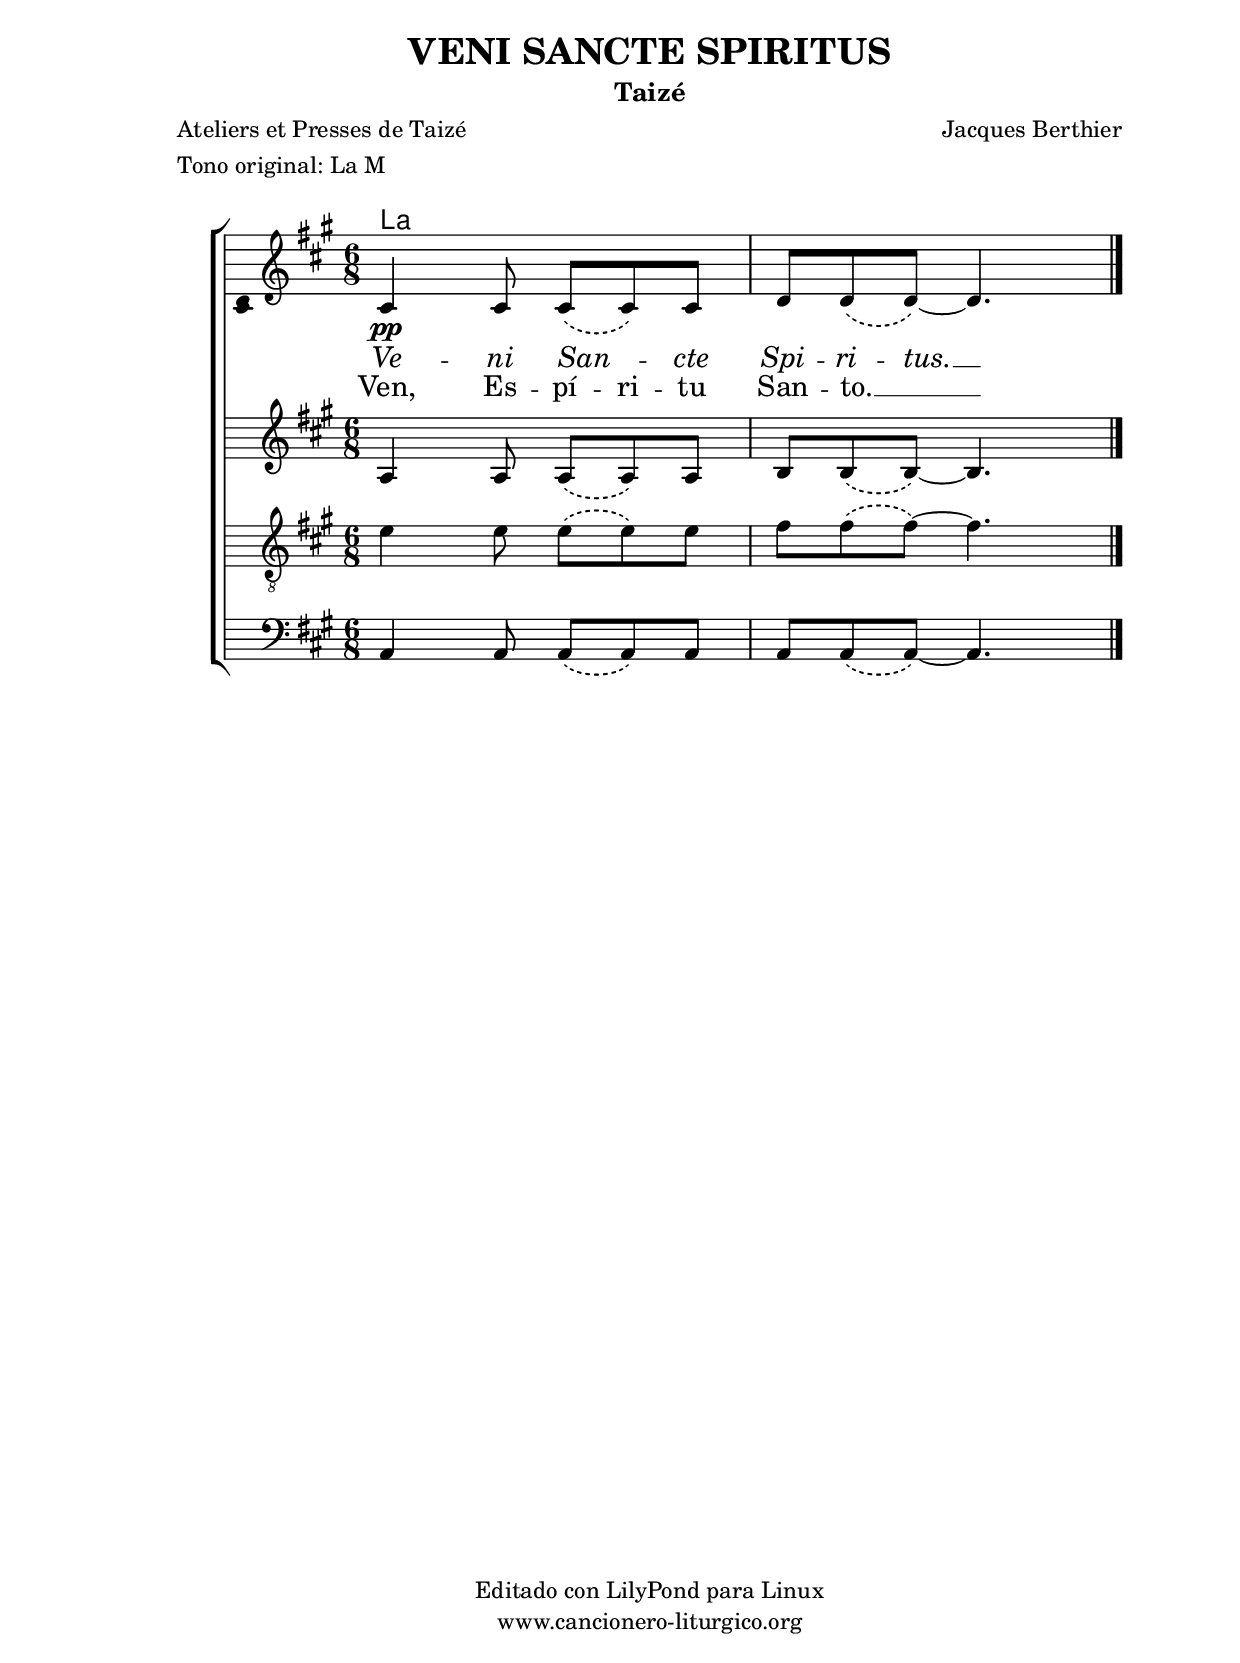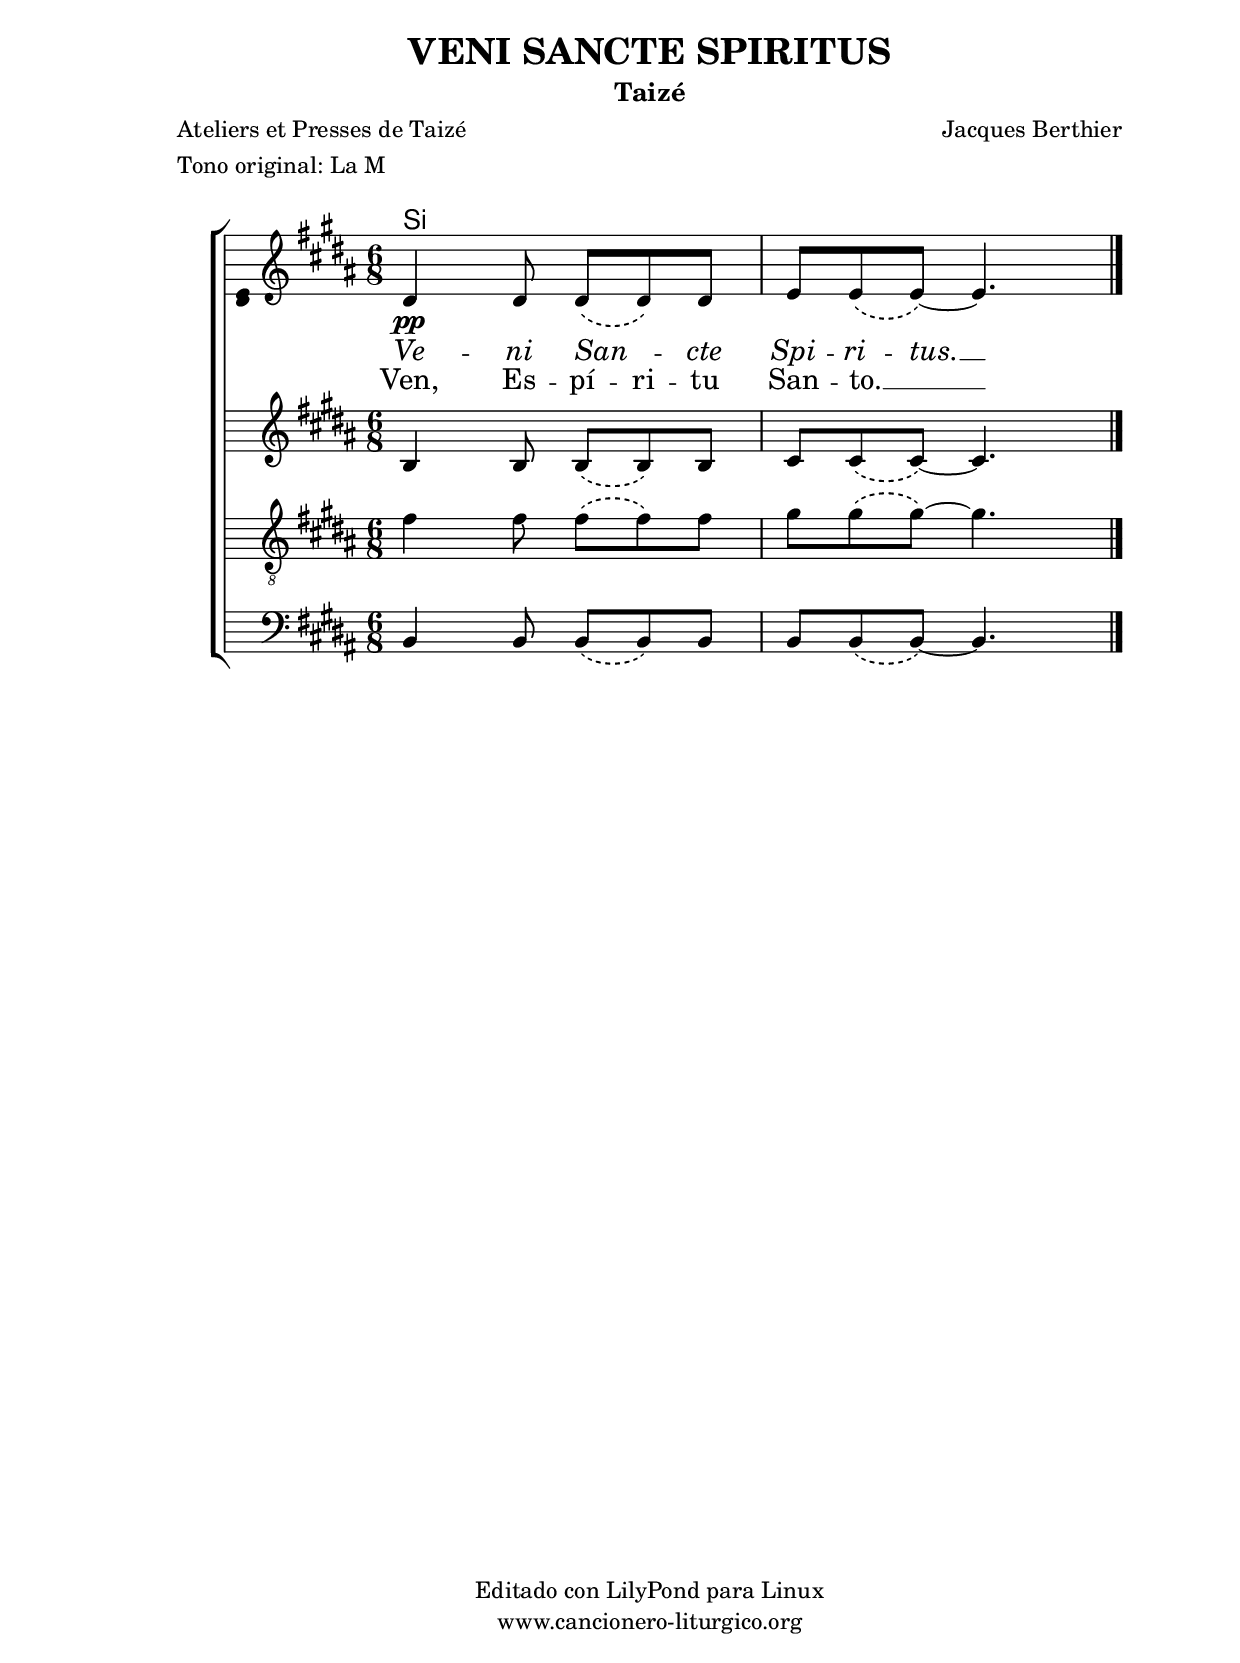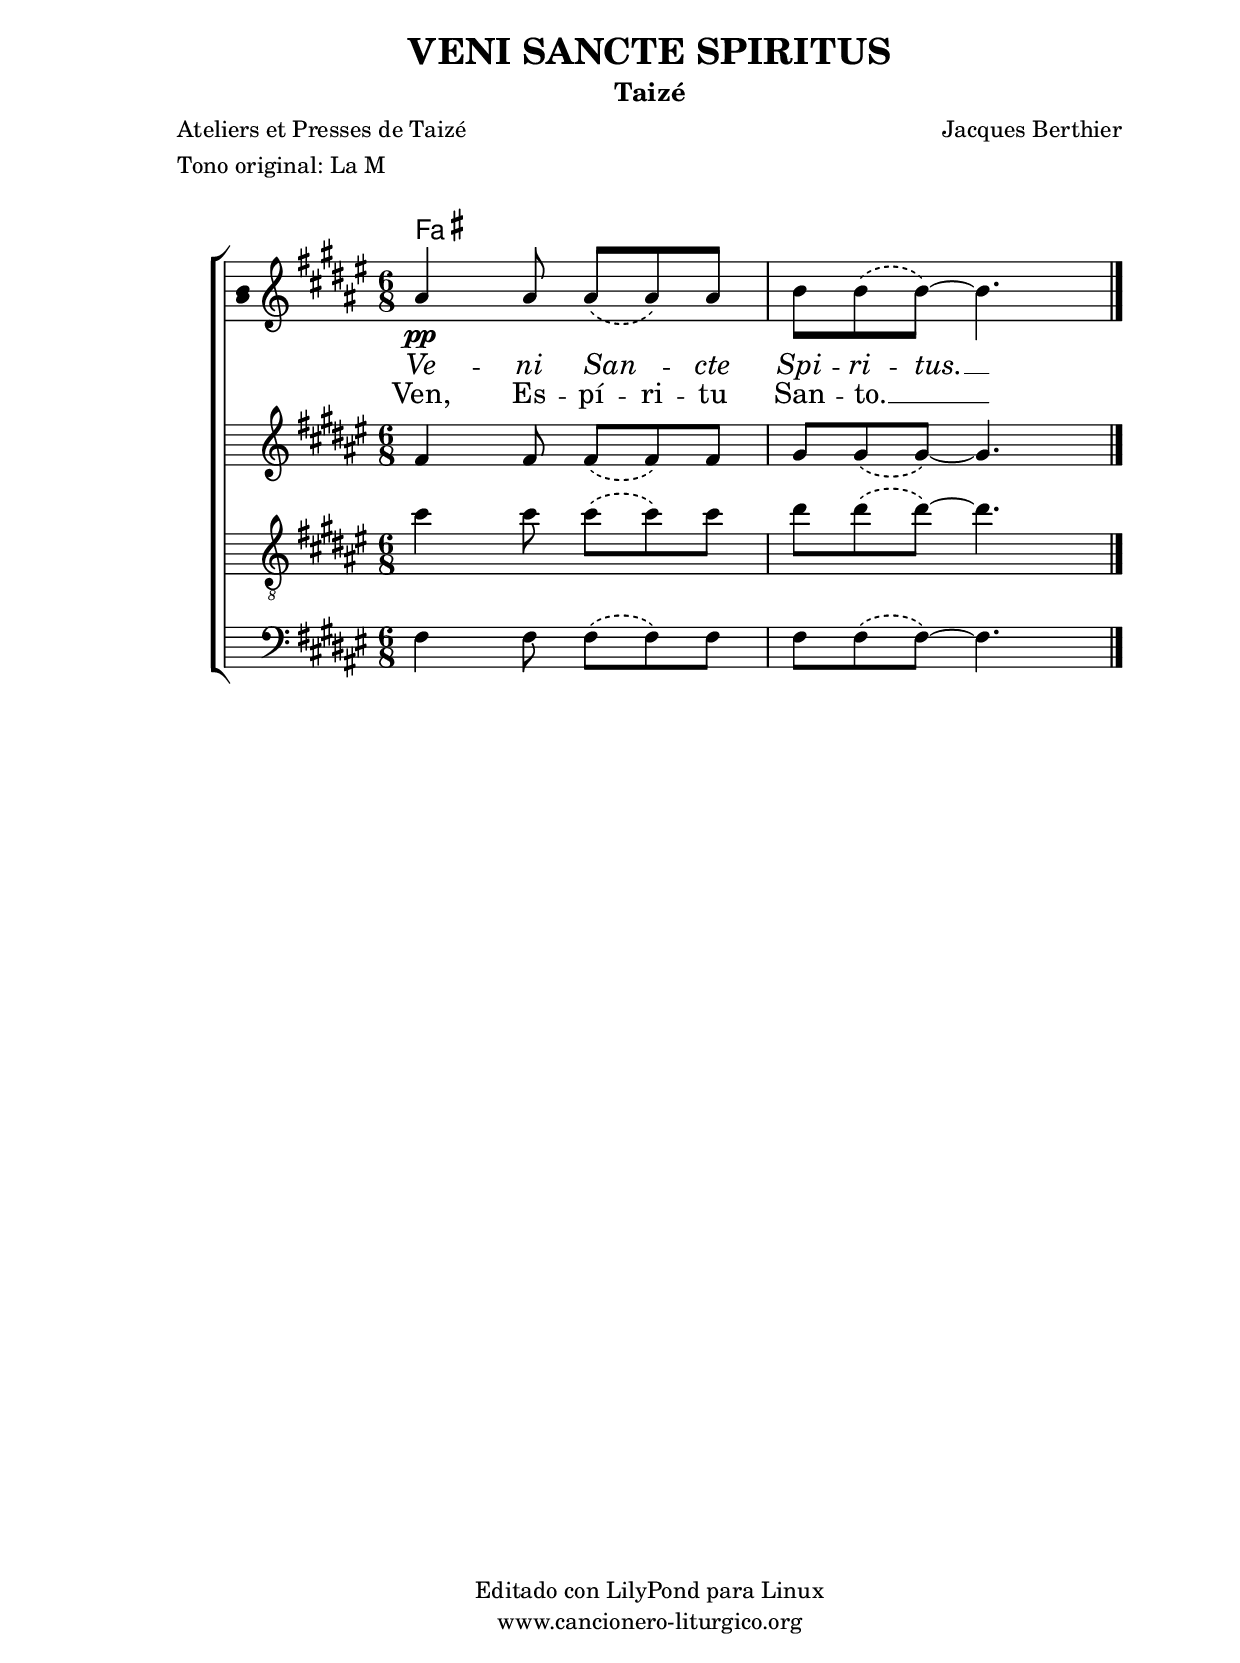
%
%para convertir .midi en .wav:
%timidity filename.midi -Ow -o finename.wav
%
%
%Para convertir de .wav a .mp3:
%lame -h -m j filename.wav
%
%
%para escuchar el midi:
%timidity nombrefichero.midi
%

italicas=\override LyricText #'font-shape = #'italic

%versión de lilypond para la que se ha escrito esta partitura:
\version "2.16.0"

	%Tamaño papel
	#(set-default-paper-size "a4")
	%Tamaño partitura
	#(set-global-staff-size 20)
	%No responde al pulsar sobre una nota
	#(ly:set-option 'point-and-click #f)

%parámetros del encabezamiento:
\header {
	title = "VENI SANCTE SPIRITUS"
	subtitle = "Taizé"
	composer = "Jacques Berthier"
	poet = "Ateliers et Presses de Taizé"
	meter = "Tono original: La M"
	arranger = ""
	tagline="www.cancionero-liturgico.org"
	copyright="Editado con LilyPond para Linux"
	}

%parámetros asociados al papel:
\paper  {
	oddHeaderMarkup = \markup {\fill-line { \on-the-fly #not-first-page \fromproperty #'header:title \on-the-fly #not-first-page \fromproperty #'header:composer }}
	evenHeaderMarkup = \markup {\fill-line { \fromproperty #'header:composer \fromproperty #'header:title }}
	#(set-paper-size "a4")
	print-page-number = ##f
	first-page-number = 1
	print-first-page-number = ##f
%	head-separation = 3.0 \cm
	top-margin = 2.0 \cm
	bottom-margin = 0.5\cm
%%%	bottom-margin = -2.0\cm
	left-margin = 3.0 \cm
	line-width = 16.0 \cm 
	indent = 8\mm
	interscoreline = 2.\mm
	between-system-space = 15\mm
%	para que las partituras no llenen la hoja:
	ragged-bottom = ##t
%	idem para la última hoja:
	ragged-last-bottom = ##f
%	para que las partituras llenen el ancho del papel:
	ragged-last = ##f
	after-title-space = 2.5 \cm
%page-count=1
%system-count=1

	%Flexible Vertical Spacing
%	markup-markup-spacing =
%	#'((basic-distance . 15) (minimum-distance . 15) (padding . 3))
	markup-system-spacing =
	#'((basic-distance . 15) (minimum-distance . 15) (padding . 3))
	system-system-spacing =
	#'((basic-distance . 15) (minimum-distance . 15) (padding . 3))
	score-system-spacing =
	#'((basic-distance . 15) (minimum-distance . 15) (padding . 5))
%	top-system-spacing = % header
%	#'((basic-distance . 8) (minimum-distance . 0) (padding . 0))
%	top-markup-spacing =
%	#'((basic-distance . 20) (minimum-distance . 20) (padding . 0))
	last-bottom-spacing = % footer
	#'((basic-distance . 5) (minimum-distance . 5) (padding . 0))
%	score-markup-spacing =
%	#'((basic-distance . 16) (minimum-distance . 13) (padding . 0))

	}


%parámetros que afectan a toda la partitura:
global =  {
	%clave de sol (G):
	\clef G
	%armadura:
	\key a \major
	\tempo 4.=56
	\set Score.tempoHideNote = ##t
	}


acordes = {
	\italianChords
	\chordmode {
%%%	\transpose c e
{

a2. a

	}
	}
}

melodia = 

%%%\transpose c e
{
	\relative c'{
	\time 6/8

\phrasingSlurDashed

cis4\pp cis8 cis \(cis\) cis8
d8 d \(d\)~d4.

\bar "|."
	}
	}

melodiados = 

%%%\transpose c e
{
	\relative c'{
	\time 6/8

\phrasingSlurDashed

a4 a8 a \(a\) a8
b8 b \(b\)~b4.

\bar "|."
	}
	}

melodiatres = 

%%%\transpose c e
{
	\relative c'{
	\time 6/8

\clef "G_8"

\phrasingSlurDashed

e4 e8 e \(e\) e8
fis8 fis \(fis\)~fis4.

\bar "|."
	}
	}

melodiacuatro = 

%%%\transpose c e
{
	\relative c{
	\time 6/8

\phrasingSlurDashed

a4 a8 a \(a\) a8
a8 a \(a\)~a4.

\bar "|."
	}
	}

texto = \lyricmode {
\italicas
Ve -- ni San -- _ cte Spi -- ri -- tus. __

	}

textodos = \lyricmode {
Ven, Es -- pí -- ri -- tu San -- to. __ _

	}


acordesStaff = \context ChordNames = acordesStaff <<
	\set chordChanges = ##t
	\acordes
	>>


vozStaff = \context Voice = vozStaff
\with {\consists "Ambitus_engraver"}
<<
%	\set Staff.instrumentName = ""
%	\set Staff.shortInstrumentName = ""
%	\set Staff.midiInstrument = #"clarinet"
%	\set Staff.midiInstrument = #"cello"
%	\set Staff.midiInstrument = #"flute"
	\set Staff.midiInstrument = #"electric guitar (jazz)"
%	\set Staff.midiInstrument = #"english horn"
%	\set Staff.midiInstrument = #"violin"
%	\set Staff.midiInstrument = #"glockenspiel"
	\set Staff.midiMinimumVolume = #0.7
	\set Staff.midiMaximumVolume = #0.9
	\global
	\melodia
	>>

vozdosStaff = \context Voice = vozdosStaff
<<
	\set Staff.instrumentName = ""
	\set Staff.shortInstrumentName = ""
	\override Staff.StaffSymbol #'staff-space = #(magstep -0.35)
	\set Staff.midiInstrument = #"flute"
	\set Staff.midiMinimumVolume = #0.7
	\set Staff.midiMaximumVolume = #0.9
	\global
	\melodiados
	>>

voztresStaff = \context Voice = voztresStaff
<<
	\set Staff.instrumentName = ""
	\set Staff.shortInstrumentName = ""
	\override Staff.StaffSymbol #'staff-space = #(magstep -0.35)
	\set Staff.midiInstrument = #"flute"
	\set Staff.midiMinimumVolume = #0.7
	\set Staff.midiMaximumVolume = #0.9
	\global
%%%	%Cambio a clave de fa (F):
%%%	\clef F
	\melodiatres
	>>

vozcuatroStaff = \context Voice = vozcuatroStaff
<<
	\set Staff.instrumentName = ""
	\set Staff.shortInstrumentName = ""
	\override Staff.StaffSymbol #'staff-space = #(magstep -0.35)
	\set Staff.midiInstrument = #"flute"
	\set Staff.midiMinimumVolume = #0.7
	\set Staff.midiMaximumVolume = #0.9
	\global
	%Cambio a clave de fa (F):
	\clef F
	\melodiacuatro
	>>

textoStaff = \context Lyrics = textoStaff <<
	\lyricsto vozStaff \texto
	>>

textodosStaff = \context Lyrics = textodosStaff <<
	\lyricsto vozStaff \textodos
	>>


\book {
	\score {
		\context ChoirStaff {
%			\override StaffGroup.SystemStartBracket #'collapse-height = #1
%			\override Score.SystemStartBar #'collapse-height = #1
			<<
			\acordesStaff
			\vozStaff
			\textoStaff
			\textodosStaff
			\vozdosStaff
			\voztresStaff
			\vozcuatroStaff
			>>
			}
		\layout {
	    		\context {
				\Lyrics
				\override LyricText #'font-size = #2
				}
	   		 \context {
				\Score
				\override StaffSymbol #'staff-space = #(magstep +3)
				}
			}
		}
	\score {
		\unfoldRepeats
		\context ChoirStaff {
			<<
			\acordesStaff
			\vozStaff
			\vozdosStaff
			\voztresStaff
			\vozcuatroStaff
			>>
			}
		\midi {
	  		\context {
	  			\Score
				tempoWholesPerMinute = #(ly:make-moment 70 4)
				}
			}
		}
	}



#(define output-suffix "C")
\book {
	\score {
		\context ChoirStaff {
%			\override StaffGroup.SystemStartBracket #'collapse-height = #1
%			\override Score.SystemStartBar #'collapse-height = #1
\transpose c d
			<<
			\acordesStaff
			\vozStaff
			\textoStaff
			\textodosStaff
			\vozdosStaff
			\voztresStaff
			\vozcuatroStaff
			>>
			}
		\layout {
	    		\context {
				\Lyrics
				\override LyricText #'font-size = #2
				}
	   		 \context {
				\Score
				\override StaffSymbol #'staff-space = #(magstep +3)
				}
			}
		}
	}

#(define output-suffix "S")
\book {
	\score {
		\context ChoirStaff {
%			\override StaffGroup.SystemStartBracket #'collapse-height = #1
%			\override Score.SystemStartBar #'collapse-height = #1
\transpose c a
			<<
			\acordesStaff
			\vozStaff
			\textoStaff
			\textodosStaff
			\vozdosStaff
			\voztresStaff
			\vozcuatroStaff
			>>
			}
		\layout {
	    		\context {
				\Lyrics
				\override LyricText #'font-size = #2
				}
	   		 \context {
				\Score
				\override StaffSymbol #'staff-space = #(magstep +3)
				}
			}
		}
	}


